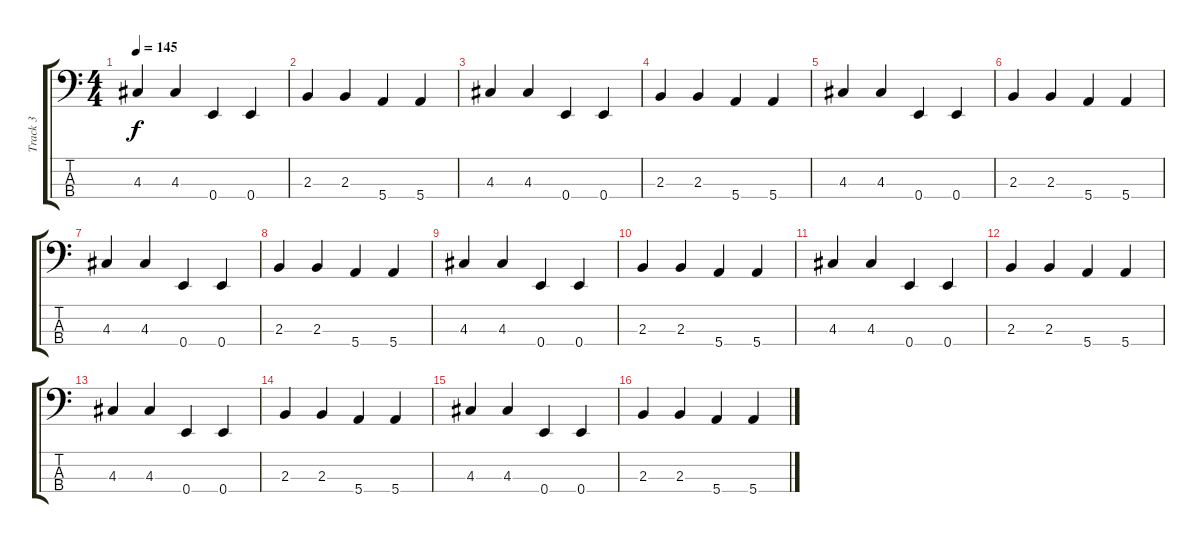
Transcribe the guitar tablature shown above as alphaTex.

\track ("Track 3" "Track 3") {instrument electricbassfinger}
\staff {score tabs}
\tuning (G2 D2 A1 E1) {hide}
\ts (4 4)
\tempo 145
\clef f4
\ks c
4.3.4{dy f} 4.3.4 0.4.4 0.4.4 |
2.3.4 2.3.4 5.4.4 5.4.4 |
4.3.4 4.3.4 0.4.4 0.4.4 |
2.3.4 2.3.4 5.4.4 5.4.4 |
4.3.4 4.3.4 0.4.4 0.4.4 |
2.3.4 2.3.4 5.4.4 5.4.4 |
4.3.4 4.3.4 0.4.4 0.4.4 |
2.3.4 2.3.4 5.4.4 5.4.4 |
4.3.4 4.3.4 0.4.4 0.4.4 |
2.3.4 2.3.4 5.4.4 5.4.4 |
4.3.4 4.3.4 0.4.4 0.4.4 |
2.3.4 2.3.4 5.4.4 5.4.4 |
4.3.4 4.3.4 0.4.4 0.4.4 |
2.3.4 2.3.4 5.4.4 5.4.4 |
4.3.4 4.3.4 0.4.4 0.4.4 |
2.3.4 2.3.4 5.4.4 5.4.4
